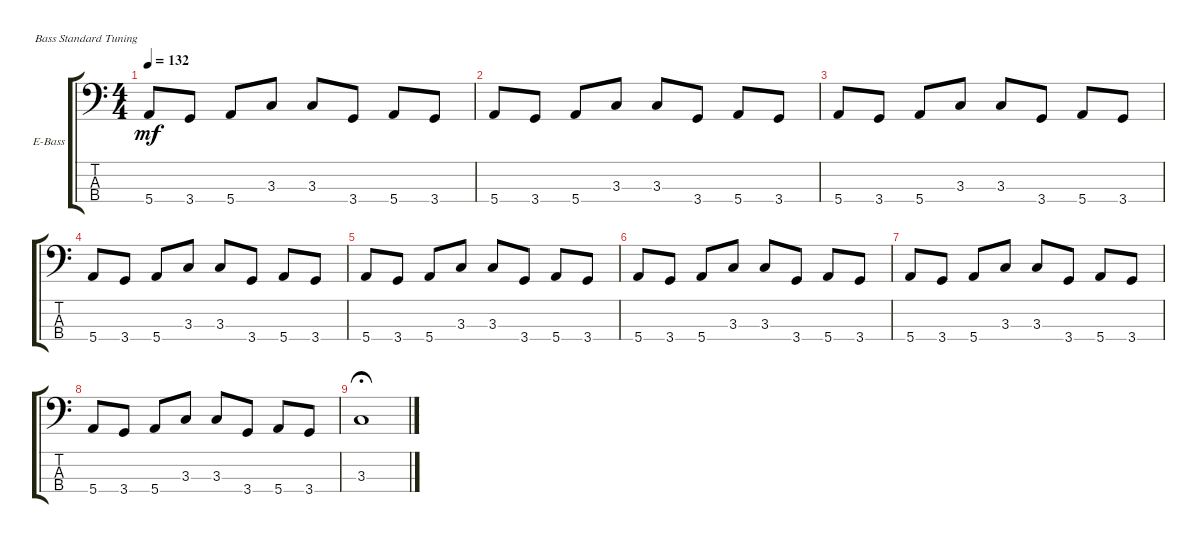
\defaultSystemsLayout 4
\bracketExtendMode groupsimilarinstruments
\firstSystemTrackNameOrientation horizontal
\otherSystemsTrackNameOrientation horizontal
\track ("Electric Bass" "E-Bass") {instrument electricbassfinger}
\staff {score tabs}
\tuning (G2 D2 A1 E1)
\ts (4 4)
\tempo 132
\clef f4
\scale
0.960908
\ks c
5.4.8{dy mf} 3.4.8 5.4.8 3.3.8 3.3.8 3.4.8 5.4.8 3.4.8 |
\scale
0.960908 5.4.8 3.4.8 5.4.8 3.3.8 3.3.8 3.4.8 5.4.8 3.4.8 |
\scale
1.07818 5.4.8 3.4.8 5.4.8 3.3.8 3.3.8 3.4.8 5.4.8 3.4.8 |
\scale
0.960908 5.4.8 3.4.8 5.4.8 3.3.8 3.3.8 3.4.8 5.4.8 3.4.8 |
\scale
0.960908 5.4.8 3.4.8 5.4.8 3.3.8 3.3.8 3.4.8 5.4.8 3.4.8 |
\scale
1.07818 5.4.8 3.4.8 5.4.8 3.3.8 3.3.8 3.4.8 5.4.8 3.4.8 |
\scale
0.960908 5.4.8 3.4.8 5.4.8 3.3.8 3.3.8 3.4.8 5.4.8 3.4.8 |
\scale
0.960908 5.4.8 3.4.8 5.4.8 3.3.8 3.3.8 3.4.8 5.4.8 3.4.8 |
3.3.1{fermata (medium 0.54)}
